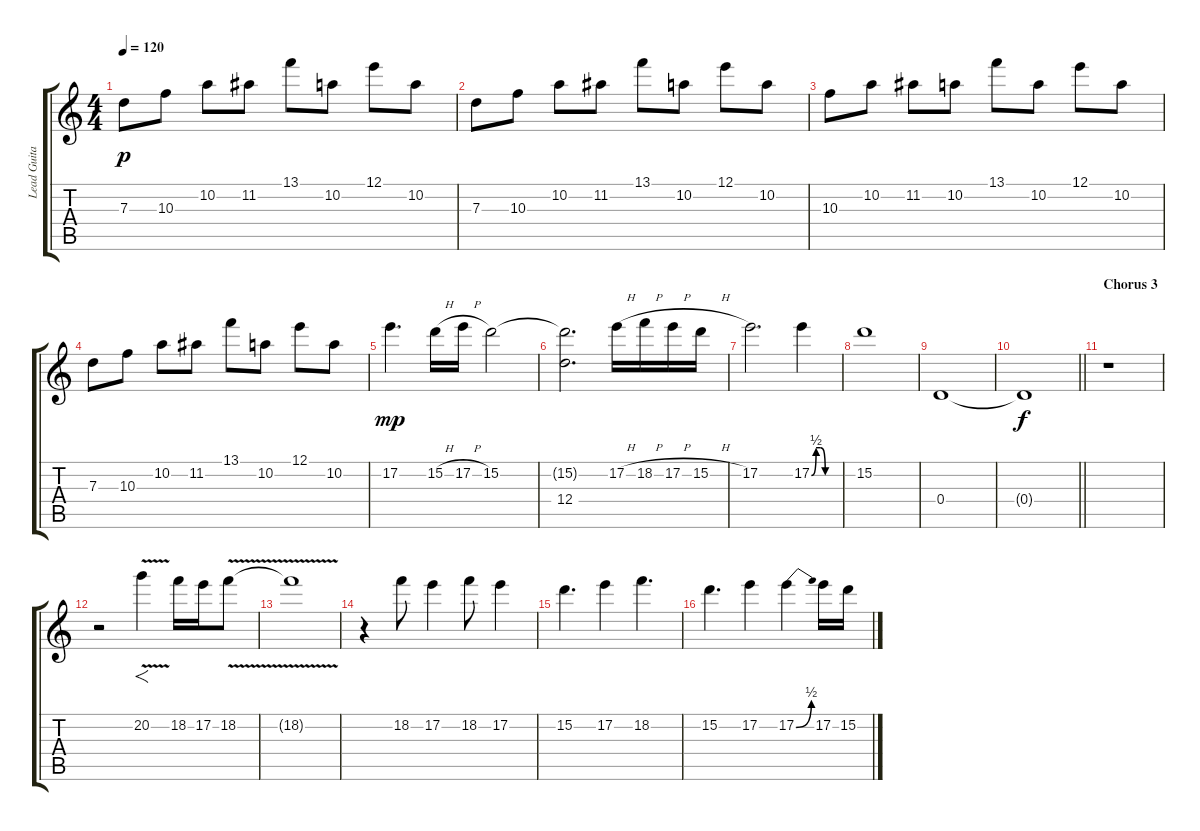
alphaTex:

\track ("Lead Guitar" "Lead Guita") {instrument overdrivenguitar}
\staff {score tabs}
\tuning (E4 B3 G3 D3 A2 E2) {hide}
\ts (4 4)
\tempo 120
\clef g2
\ks c
7.3.8{dy p} 10.3.8 10.2.8 11.2.8 13.1.8 10.2.8 12.1.8 10.2.8 |
7.3.8 10.3.8 10.2.8 11.2.8 13.1.8 10.2.8 12.1.8 10.2.8 |
10.3.8 10.2.8 11.2.8 10.2.8 13.1.8 10.2.8 12.1.8 10.2.8 |
7.3.8 10.3.8 10.2.8 11.2.8 13.1.8 10.2.8 12.1.8 10.2.8 |
17.2.4{d dy mp} 15.2{h}.16 17.2{h}.16 15.2.2 |
(15.2{t} 12.4).2{d} 17.2{h}.16 18.2{h}.16 17.2{h}.16 15.2{h}.16 |
17.2.2{d} 17.2{be (custom 0 0 10 2 20 2 30 0 60 0)}.4 |
15.2.1 |
0.4.1 |
\barLineRight lightlight
0.4{t}.1{dy f} |
\section ("" "Chorus 3")
r.1 |
r.2 20.2{v}.4{f} 18.2.16 17.2.16 18.2{v}.8 |
18.2{t}.1 |
r.4 18.2.8 17.2.4 18.2.8 17.2.4 |
15.2.4{d} 17.2.4 18.2.4{d} |
15.2.4{d} 17.2.4 17.2{be (bend 0 0 60 2)}.4 17.2.16 15.2.16
